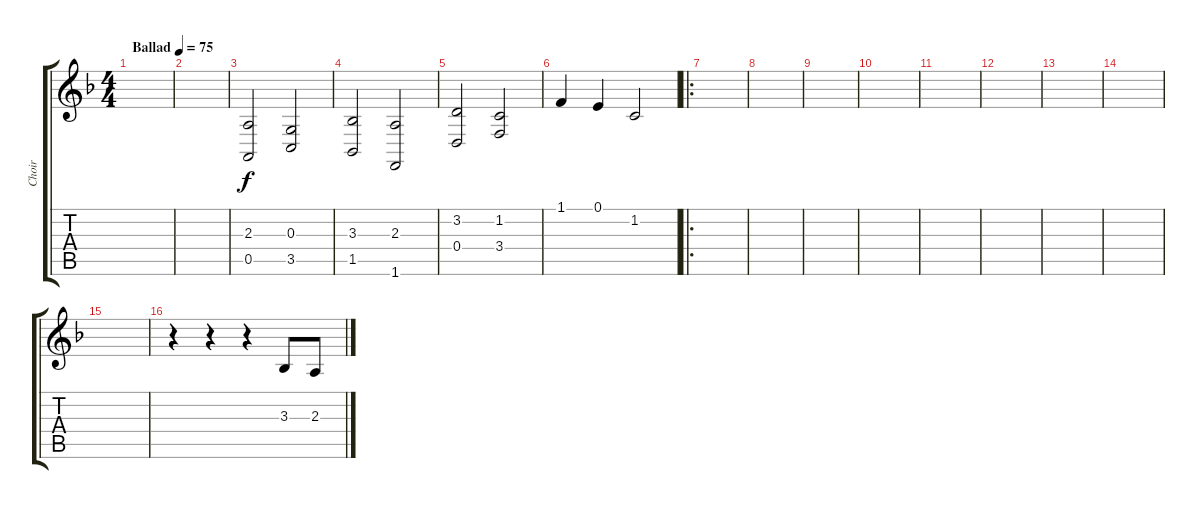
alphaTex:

\track ("Choir" "Choir") {instrument choiraahs}
\staff {score tabs}
\tuning (E4 B3 G3 D3 A2 E2) {hide}
\ts (4 4)
\tempo (75 "Ballad")
\clef g2
\ks f
|
|
(2.3 0.5).2 (0.3 3.5).2 |
(3.3 1.5).2 (2.3 1.6).2 |
(3.2 0.4).2 (1.2 3.4).2 |
1.1.4 0.1.4 1.2.2 |
\ro
|
|
|
|
|
|
|
|
|
r.4 r.4 r.4 3.3.8 2.3.8
